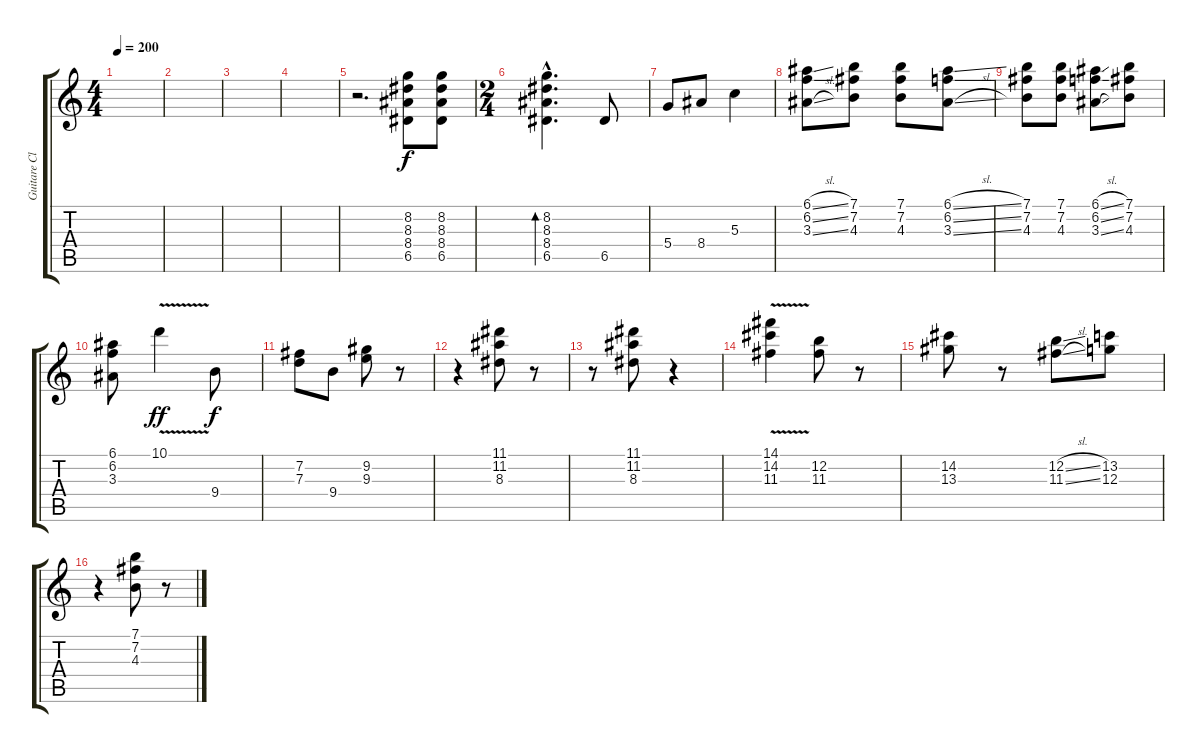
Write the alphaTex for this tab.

\track ("Guitare Clean" "Guitare Cl") {instrument electricguitarclean}
\staff {score tabs}
\tuning (E4 B3 G3 D3 A2 E2) {hide}
\ts (4 4)
\tempo 200
\clef g2
\ks c
|
|
|
|
r.2{d} (8.2 8.3 8.4 6.5).8 (8.2 8.3 8.4 6.5).8 |
\ts (2 4)
(8.2{hac} 8.3{hac} 8.4{hac} 6.5{hac}).4{d bd 120} 6.5.8{dy f} |
5.4.8 8.4.8 5.3.4 |
(6.1{sl} 6.2{sl} 3.3{sl}).8 (7.1 7.2 4.3).8 (7.1 7.2 4.3).8 (6.1{sl} 6.2{sl} 3.3{sl}).8 |
(7.1 7.2 4.3).8 (7.1 7.2 4.3).8 (6.1{sl} 6.2{sl} 3.3{sl}).8 (7.1 7.2 4.3).8 |
(6.1 6.2 3.3).8 10.1{v}.4{dy ff} 9.4.8{dy f} |
(7.2 7.3).8 9.4.8 (9.2 9.3).8 r.8 |
r.4 (11.1 11.2 8.3).8 r.8 |
r.8 (11.1 11.2 8.3).8 r.4 |
(14.1{v} 14.2 11.3).4 (12.2 11.3).8 r.8 |
(14.2 13.3).8 r.8 (12.2{sl} 11.3{sl}).8 (13.2 12.3).8 |
r.4 (7.1 7.2 4.3).8 r.8
